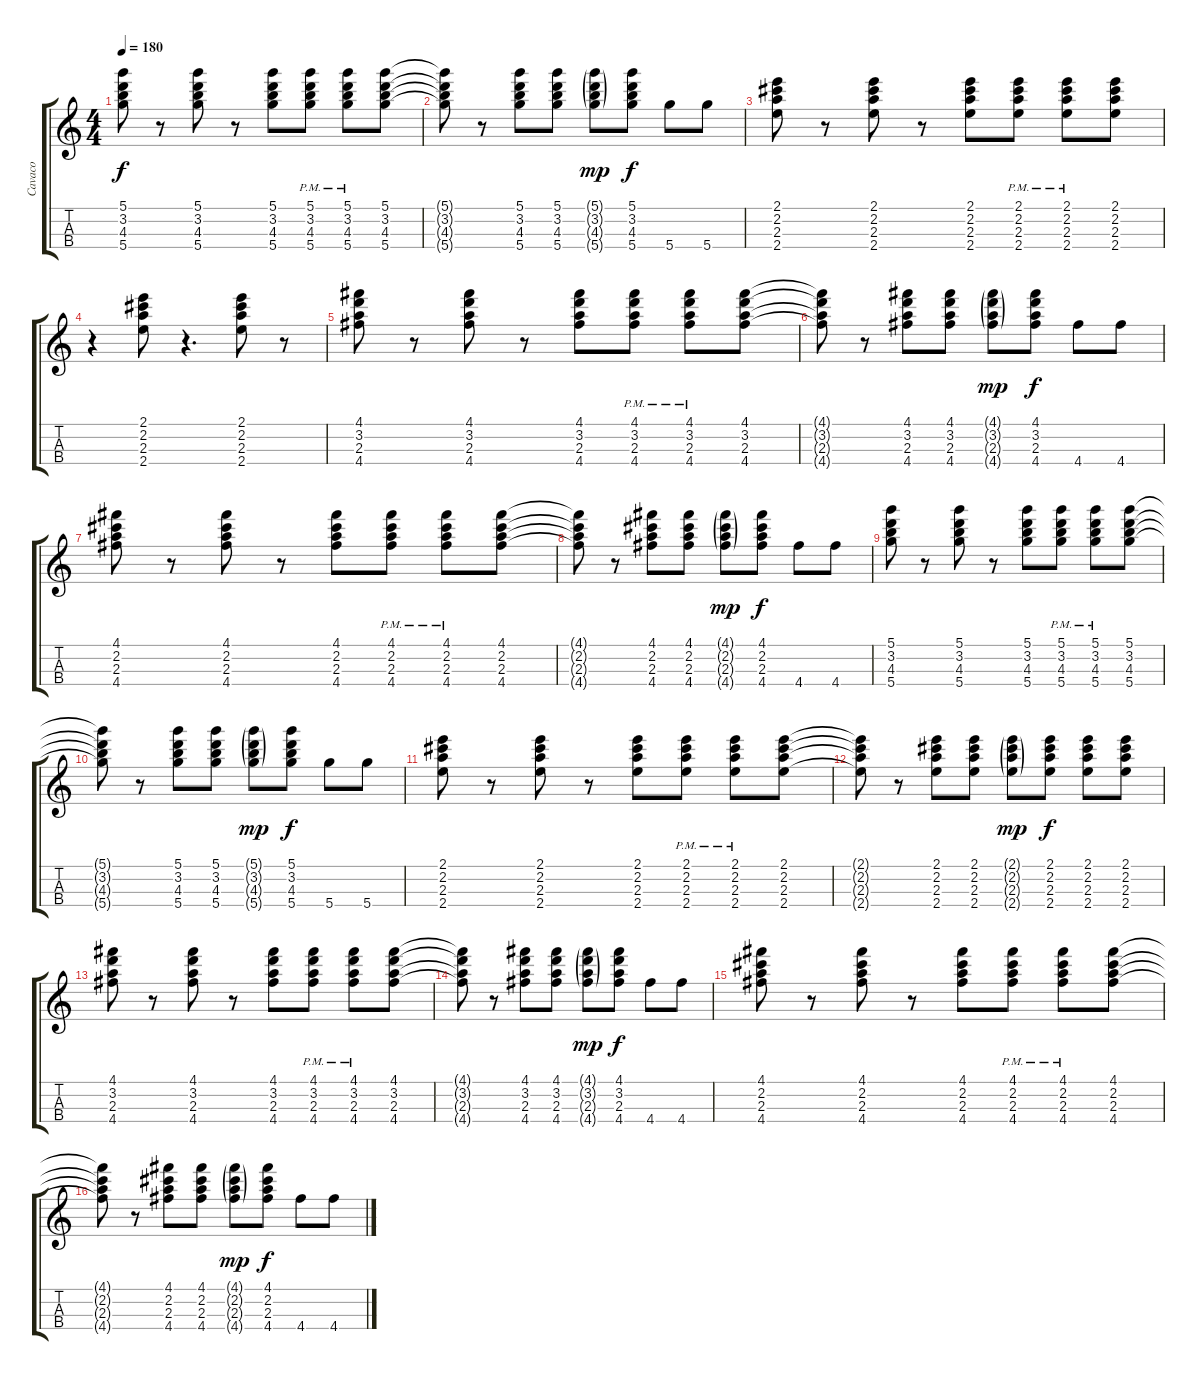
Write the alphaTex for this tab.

\track ("Cavaco" "Cavaco") {instrument banjo}
\staff {score tabs}
\tuning (D5 B4 G4 D4) {hide}
\displaytranspose 12
\ts (4 4)
\tempo 180
\clef g2
\ks c
(5.1 3.2 4.3 5.4).8{dy f} r.8 (5.1 3.2 4.3 5.4).8 r.8 (5.1 3.2 4.3 5.4).8 (5.1{pm} 3.2{pm} 4.3{pm} 5.4{pm}).8 (5.1{pm} 3.2{pm} 4.3{pm} 5.4{pm}).8 (5.1 3.2 4.3 5.4).8 |
(5.1{t} 3.2{t} 4.3{t} 5.4{t}).8 r.8 (5.1 3.2 4.3 5.4).8 (5.1 3.2 4.3 5.4).8 (5.1{g} 3.2{g} 4.3{g} 5.4{g}).8{dy mp} (5.1 3.2 4.3 5.4).8{dy f} 5.4.8 5.4.8 |
(2.1 2.2 2.3 2.4).8 r.8 (2.1 2.2 2.3 2.4).8 r.8 (2.1 2.2 2.3 2.4).8 (2.1{pm} 2.2{pm} 2.3{pm} 2.4{pm}).8 (2.1{pm} 2.2{pm} 2.3{pm} 2.4{pm}).8 (2.1 2.2 2.3 2.4).8 |
r.4 (2.1 2.2 2.3 2.4).8 r.4{d} (2.1 2.2 2.3 2.4).8 r.8 |
(4.1 3.2 2.3 4.4).8 r.8 (4.1 3.2 2.3 4.4).8 r.8 (4.1 3.2 2.3 4.4).8 (4.1{pm} 3.2{pm} 2.3{pm} 4.4{pm}).8 (4.1{pm} 3.2{pm} 2.3{pm} 4.4{pm}).8 (4.1 3.2 2.3 4.4).8 |
(4.1{t} 3.2{t} 2.3{t} 4.4{t}).8 r.8 (4.1 3.2 2.3 4.4).8 (4.1 3.2 2.3 4.4).8 (4.1{g} 3.2{g} 2.3{g} 4.4{g}).8{dy mp} (4.1 3.2 2.3 4.4).8{dy f} 4.4.8 4.4.8 |
(4.1 2.2 2.3 4.4).8 r.8 (4.1 2.2 2.3 4.4).8 r.8 (4.1 2.2 2.3 4.4).8 (4.1{pm} 2.2{pm} 2.3{pm} 4.4{pm}).8 (4.1{pm} 2.2{pm} 2.3{pm} 4.4{pm}).8 (4.1 2.2 2.3 4.4).8 |
(4.1{t} 2.2{t} 2.3{t} 4.4{t}).8 r.8 (4.1 2.2 2.3 4.4).8 (4.1 2.2 2.3 4.4).8 (4.1{g} 2.2{g} 2.3{g} 4.4{g}).8{dy mp} (4.1 2.2 2.3 4.4).8{dy f} 4.4.8 4.4.8 |
(5.1 3.2 4.3 5.4).8 r.8 (5.1 3.2 4.3 5.4).8 r.8 (5.1 3.2 4.3 5.4).8 (5.1{pm} 3.2{pm} 4.3{pm} 5.4{pm}).8 (5.1{pm} 3.2{pm} 4.3{pm} 5.4{pm}).8 (5.1 3.2 4.3 5.4).8 |
(5.1{t} 3.2{t} 4.3{t} 5.4{t}).8 r.8 (5.1 3.2 4.3 5.4).8 (5.1 3.2 4.3 5.4).8 (5.1{g} 3.2{g} 4.3{g} 5.4{g}).8{dy mp} (5.1 3.2 4.3 5.4).8{dy f} 5.4.8 5.4.8 |
(2.1 2.2 2.3 2.4).8 r.8 (2.1 2.2 2.3 2.4).8 r.8 (2.1 2.2 2.3 2.4).8 (2.1{pm} 2.2{pm} 2.3{pm} 2.4{pm}).8 (2.1{pm} 2.2{pm} 2.3{pm} 2.4{pm}).8 (2.1 2.2 2.3 2.4).8 |
(2.1{t} 2.2{t} 2.3{t} 2.4{t}).8 r.8 (2.1 2.2 2.3 2.4).8 (2.1 2.2 2.3 2.4).8 (2.1{g} 2.2{g} 2.3{g} 2.4{g}).8{dy mp} (2.1 2.2 2.3 2.4).8{dy f} (2.1 2.2 2.3 2.4).8 (2.1 2.2 2.3 2.4).8 |
(4.1 3.2 2.3 4.4).8 r.8 (4.1 3.2 2.3 4.4).8 r.8 (4.1 3.2 2.3 4.4).8 (4.1{pm} 3.2{pm} 2.3{pm} 4.4{pm}).8 (4.1{pm} 3.2{pm} 2.3{pm} 4.4{pm}).8 (4.1 3.2 2.3 4.4).8 |
(4.1{t} 3.2{t} 2.3{t} 4.4{t}).8 r.8 (4.1 3.2 2.3 4.4).8 (4.1 3.2 2.3 4.4).8 (4.1{g} 3.2{g} 2.3{g} 4.4{g}).8{dy mp} (4.1 3.2 2.3 4.4).8{dy f} 4.4.8 4.4.8 |
(4.1 2.2 2.3 4.4).8 r.8 (4.1 2.2 2.3 4.4).8 r.8 (4.1 2.2 2.3 4.4).8 (4.1{pm} 2.2{pm} 2.3{pm} 4.4{pm}).8 (4.1{pm} 2.2{pm} 2.3{pm} 4.4{pm}).8 (4.1 2.2 2.3 4.4).8 |
(4.1{t} 2.2{t} 2.3{t} 4.4{t}).8 r.8 (4.1 2.2 2.3 4.4).8 (4.1 2.2 2.3 4.4).8 (4.1{g} 2.2{g} 2.3{g} 4.4{g}).8{dy mp} (4.1 2.2 2.3 4.4).8{dy f} 4.4.8 4.4.8
